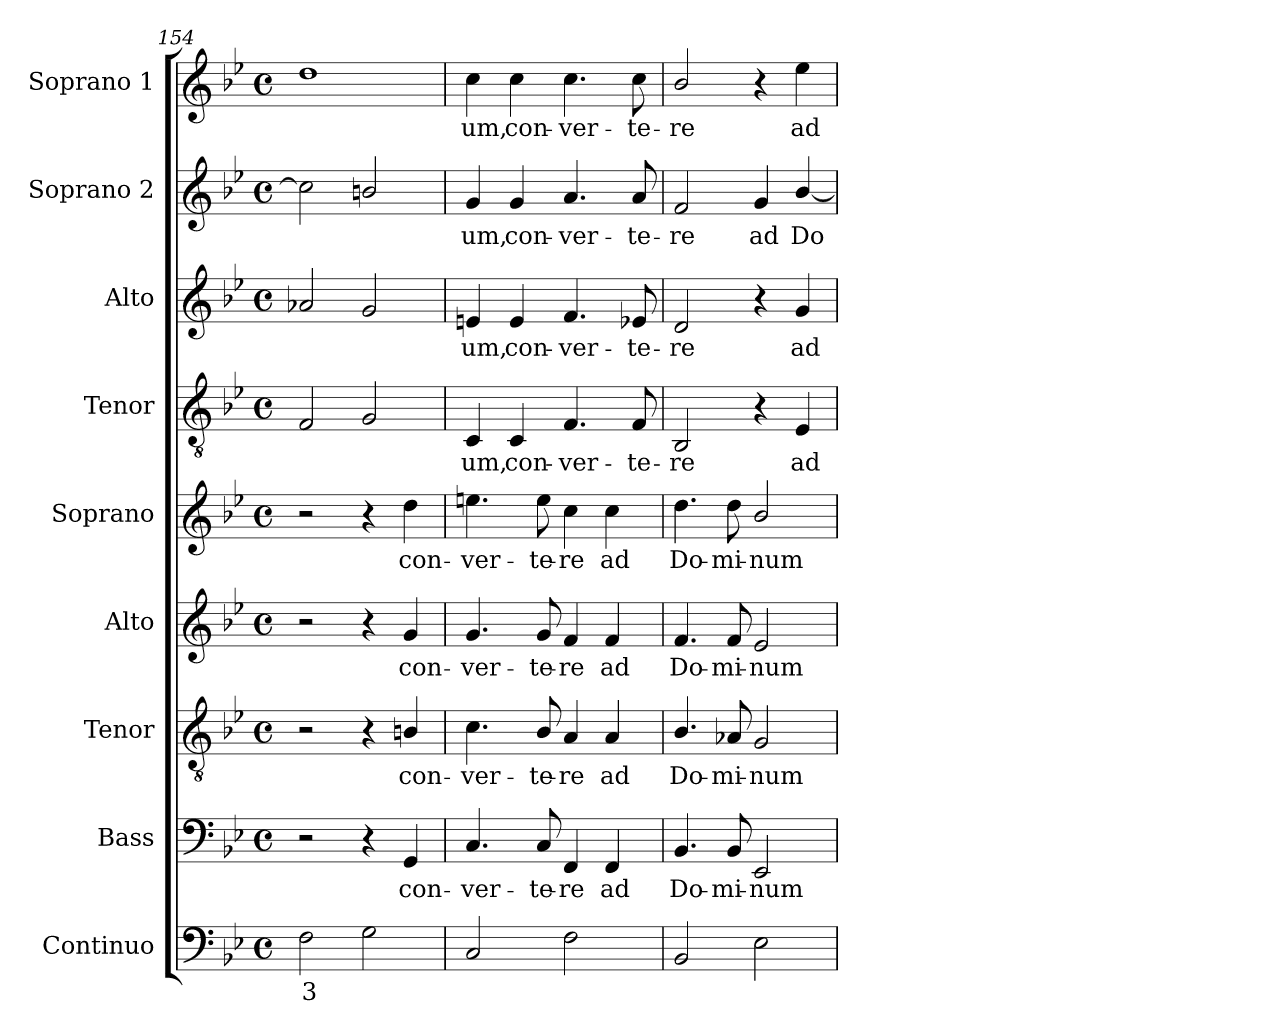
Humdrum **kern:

**kern	**text	**kern	**text	**kern	**text	**kern	**text	**kern	**text	**kern	**text	**kern	**text	**kern	**text	**kern	**text
*part9	*part9	*part8	*part8	*part7	*part7	*part6	*part6	*part5	*part5	*part4	*part4	*part3	*part3	*part2	*part2	*part1	*part1
*staff9	*staff9	*staff8	*staff8	*staff7	*staff7	*staff6	*staff6	*staff5	*staff5	*staff4	*staff4	*staff3	*staff3	*staff2	*staff2	*staff1	*staff1
*I"Continuo	*	*I"Bass	*	*I"Tenor	*	*I"Alto	*	*I"Soprano	*	*I"Tenor	*	*I"Alto	*	*I"Soprano 2	*	*I"Soprano 1	*
*I'Cont.	*	*I'B.	*	*I'T.	*	*I'A.	*	*I'S.	*	*I'T.	*	*I'A.	*	*I'S2.	*	*I'S1.	*
*clefF4	*	*clefF4	*	*clefGv2	*	*clefG2	*	*clefG2	*	*clefGv2	*	*clefG2	*	*clefG2	*	*clefG2	*
*	*	*	*	*ITrd7c12	*	*	*	*	*	*ITrd7c12	*	*	*	*	*	*	*
*k[b-e-]	*	*k[b-e-]	*	*k[b-e-]	*	*k[b-e-]	*	*k[b-e-]	*	*k[b-e-]	*	*k[b-e-]	*	*k[b-e-]	*	*k[b-e-]	*
*B-:	*	*B-:	*	*B-:	*	*B-:	*	*B-:	*	*B-:	*	*B-:	*	*B-:	*	*B-:	*
*M4/4	*	*M4/4	*	*M4/4	*	*M4/4	*	*M4/4	*	*M4/4	*	*M4/4	*	*M4/4	*	*M4/4	*
*met(c)	*	*met(c)	*	*met(c)	*	*met(c)	*	*met(c)	*	*met(c)	*	*met(c)	*	*met(c)	*	*met(c)	*
=154	=154	=154	=154	=154	=154	=154	=154	=154	=154	=154	=154	=154	=154	=154	=154	=154	=154
!	!LO:LY:b:color=#000000	!	!	!	!	!	!	!	!	!	!	!	!	!	!	!	!
2Fi\	3	2r	.	2r	.	2r	.	2r	.	2FFi/	.	2a-Xi/	.	2cci\]	.	1ddi	.
2Gi\	.	4r	.	4r	.	4r	.	4r	.	2GGi/	.	2gi/	.	2bni/	.	.	.
!	!	!	!LO:LY:b:color=#000000	!	!	!	!	!	!	!	!	!	!	!	!	!	!
!	!	!	!	!	!LO:LY:b:color=#000000	!	!	!	!	!	!	!	!	!	!	!	!
!	!	!	!	!	!	!	!LO:LY:b:color=#000000	!	!	!	!	!	!	!	!	!	!
!	!	!	!	!	!	!	!	!	!LO:LY:b:color=#000000	!	!	!	!	!	!	!	!
.	.	4GGi/	con-	4BBni/	con-	4gi/	con-	4ddi\	con-	.	.	.	.	.	.	.	.
=155	=155	=155	=155	=155	=155	=155	=155	=155	=155	=155	=155	=155	=155	=155	=155	=155	=155
!	!	!	!LO:LY:b:color=#000000	!	!	!	!	!	!	!	!	!	!	!	!	!	!
!	!	!	!	!	!LO:LY:b:color=#000000	!	!	!	!	!	!	!	!	!	!	!	!
!	!	!	!	!	!	!	!LO:LY:b:color=#000000	!	!	!	!	!	!	!	!	!	!
!	!	!	!	!	!	!	!	!	!LO:LY:b:color=#000000	!	!	!	!	!	!	!	!
!	!	!	!	!	!	!	!	!	!	!	!LO:LY:b:color=#000000	!	!	!	!	!	!
!	!	!	!	!	!	!	!	!	!	!	!	!	!LO:LY:b:color=#000000	!	!	!	!
!	!	!	!	!	!	!	!	!	!	!	!	!	!	!	!LO:LY:b:color=#000000	!	!
!	!	!	!	!	!	!	!	!	!	!	!	!	!	!	!	!	!LO:LY:b:color=#000000
2Ci/	.	4.Ci/	-ver-	4.Ci\	-ver-	4.gi/	-ver-	4.eeni\	-ver-	4CCi/	-um,	4eni/	-um,	4gi/	-um,	4cci\	-um,
!	!	!	!	!	!	!	!	!	!	!	!LO:LY:b:color=#000000	!	!	!	!	!	!
!	!	!	!	!	!	!	!	!	!	!	!	!	!LO:LY:b:color=#000000	!	!	!	!
!	!	!	!	!	!	!	!	!	!	!	!	!	!	!	!LO:LY:b:color=#000000	!	!
!	!	!	!	!	!	!	!	!	!	!	!	!	!	!	!	!	!LO:LY:b:color=#000000
.	.	.	.	.	.	.	.	.	.	4CCi/	con-	4ei/	con-	4gi/	con-	4cci\	con-
!	!	!	!LO:LY:b:color=#000000	!	!	!	!	!	!	!	!	!	!	!	!	!	!
!	!	!	!	!	!LO:LY:b:color=#000000	!	!	!	!	!	!	!	!	!	!	!	!
!	!	!	!	!	!	!	!LO:LY:b:color=#000000	!	!	!	!	!	!	!	!	!	!
!	!	!	!	!	!	!	!	!	!LO:LY:b:color=#000000	!	!	!	!	!	!	!	!
.	.	8Ci/	-te-	8BB-i/	-te-	8gi/	-te-	8eei\	-te-	.	.	.	.	.	.	.	.
!	!	!	!LO:LY:b:color=#000000	!	!	!	!	!	!	!	!	!	!	!	!	!	!
!	!	!	!	!	!LO:LY:b:color=#000000	!	!	!	!	!	!	!	!	!	!	!	!
!	!	!	!	!	!	!	!LO:LY:b:color=#000000	!	!	!	!	!	!	!	!	!	!
!	!	!	!	!	!	!	!	!	!LO:LY:b:color=#000000	!	!	!	!	!	!	!	!
!	!	!	!	!	!	!	!	!	!	!	!LO:LY:b:color=#000000	!	!	!	!	!	!
!	!	!	!	!	!	!	!	!	!	!	!	!	!LO:LY:b:color=#000000	!	!	!	!
!	!	!	!	!	!	!	!	!	!	!	!	!	!	!	!LO:LY:b:color=#000000	!	!
!	!	!	!	!	!	!	!	!	!	!	!	!	!	!	!	!	!LO:LY:b:color=#000000
2Fi\	.	4FFi/	-re	4AAi/	-re	4fi/	-re	4cci\	-re	4.FFi/	-ver-	4.fi/	-ver-	4.ai/	-ver-	4.cci\	-ver-
!	!	!	!LO:LY:b:color=#000000	!	!	!	!	!	!	!	!	!	!	!	!	!	!
!	!	!	!	!	!LO:LY:b:color=#000000	!	!	!	!	!	!	!	!	!	!	!	!
!	!	!	!	!	!	!	!LO:LY:b:color=#000000	!	!	!	!	!	!	!	!	!	!
!	!	!	!	!	!	!	!	!	!LO:LY:b:color=#000000	!	!	!	!	!	!	!	!
.	.	4FFi/	ad	4AAi/	ad	4fi/	ad	4cci\	ad	.	.	.	.	.	.	.	.
!	!	!	!	!	!	!	!	!	!	!	!LO:LY:b:color=#000000	!	!	!	!	!	!
!	!	!	!	!	!	!	!	!	!	!	!	!	!LO:LY:b:color=#000000	!	!	!	!
!	!	!	!	!	!	!	!	!	!	!	!	!	!	!	!LO:LY:b:color=#000000	!	!
!	!	!	!	!	!	!	!	!	!	!	!	!	!	!	!	!	!LO:LY:b:color=#000000
.	.	.	.	.	.	.	.	.	.	8FFi/	-te-	8e-i/	-te-	8ai/	-te-	8cci\	-te-
!!LO:PB:g=z
=156	=156	=156	=156	=156	=156	=156	=156	=156	=156	=156	=156	=156	=156	=156	=156	=156	=156
!	!	!	!LO:LY:b:color=#000000	!	!	!	!	!	!	!	!	!	!	!	!	!	!
!	!	!	!	!	!LO:LY:b:color=#000000	!	!	!	!	!	!	!	!	!	!	!	!
!	!	!	!	!	!	!	!LO:LY:b:color=#000000	!	!	!	!	!	!	!	!	!	!
!	!	!	!	!	!	!	!	!	!LO:LY:b:color=#000000	!	!	!	!	!	!	!	!
!	!	!	!	!	!	!	!	!	!	!	!LO:LY:b:color=#000000	!	!	!	!	!	!
!	!	!	!	!	!	!	!	!	!	!	!	!	!LO:LY:b:color=#000000	!	!	!	!
!	!	!	!	!	!	!	!	!	!	!	!	!	!	!	!LO:LY:b:color=#000000	!	!
!	!	!	!	!	!	!	!	!	!	!	!	!	!	!	!	!	!LO:LY:b:color=#000000
2BB-i/	.	4.BB-i/	Do-	4.BB-i/	Do-	4.fi/	Do-	4.ddi\	Do-	2BBB-i/	-re	2di/	-re	2fi/	-re	2b-i/	-re
!	!	!	!LO:LY:b:color=#000000	!	!	!	!	!	!	!	!	!	!	!	!	!	!
!	!	!	!	!	!LO:LY:b:color=#000000	!	!	!	!	!	!	!	!	!	!	!	!
!	!	!	!	!	!	!	!LO:LY:b:color=#000000	!	!	!	!	!	!	!	!	!	!
!	!	!	!	!	!	!	!	!	!LO:LY:b:color=#000000	!	!	!	!	!	!	!	!
.	.	8BB-i/	-mi-	8AA-Xi/	-mi-	8fi/	-mi-	8ddi\	-mi-	.	.	.	.	.	.	.	.
!	!	!	!LO:LY:b:color=#000000	!	!	!	!	!	!	!	!	!	!	!	!	!	!
!	!	!	!	!	!LO:LY:b:color=#000000	!	!	!	!	!	!	!	!	!	!	!	!
!	!	!	!	!	!	!	!LO:LY:b:color=#000000	!	!	!	!	!	!	!	!	!	!
!	!	!	!	!	!	!	!	!	!LO:LY:b:color=#000000	!	!	!	!	!	!	!	!
!	!	!	!	!	!	!	!	!	!	!	!	!	!	!	!LO:LY:b:color=#000000	!	!
2E-i\	.	2EE-i/	-num	2GGi/	-num	2e-i/	-num	2b-i/	-num	4r	.	4r	.	4gi/	ad	4r	.
!	!	!	!	!	!	!	!	!	!	!	!LO:LY:b:color=#000000	!	!	!	!	!	!
!	!	!	!	!	!	!	!	!	!	!	!	!	!LO:LY:b:color=#000000	!	!	!	!
!	!	!	!	!	!	!	!	!	!	!	!	!	!	!	!LO:LY:b:color=#000000	!	!
!	!	!	!	!	!	!	!	!	!	!	!	!	!	!	!	!	!LO:LY:b:color=#000000
.	.	.	.	.	.	.	.	.	.	4EE-i/	ad	4gi/	ad	[<4b-i/	Do-	4ee-i\	ad
=	=	=	=	=	=	=	=	=	=	=	=	=	=	=	=	=	=
*-	*-	*-	*-	*-	*-	*-	*-	*-	*-	*-	*-	*-	*-	*-	*-	*-	*-
